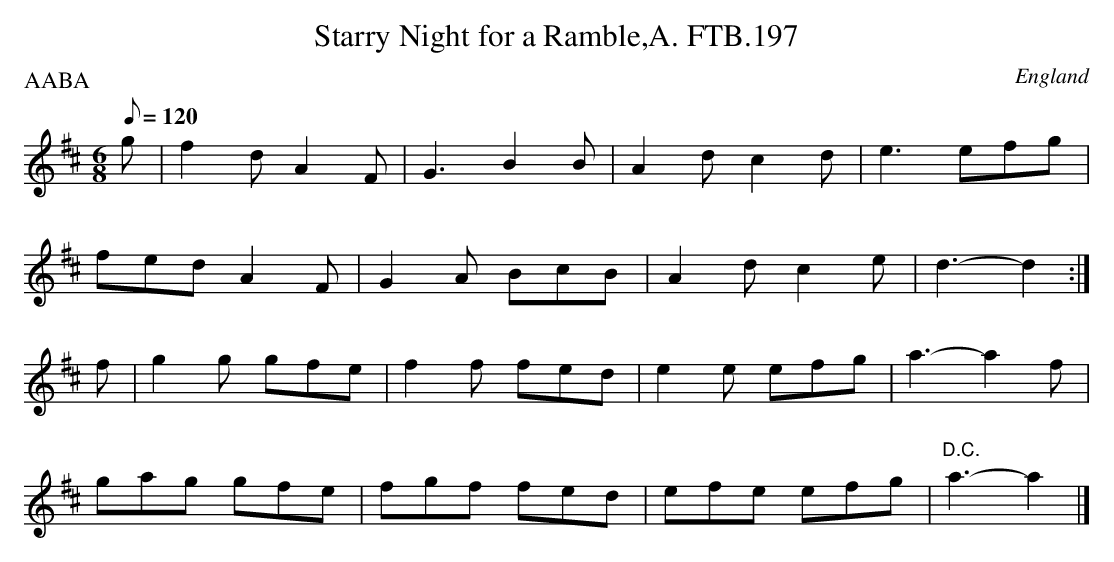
X:1
T:Starry Night for a Ramble,A. FTB.197
M:6/8
Q:120
O:England
P:AABA
K:D
g|f2d A2F|G3 B2B|A2d c2d|e3 efg|
fed A2F|G2A BcB|A2d c2e|d3-d2:|
f|g2g gfe|f2f fed|e2e efg|a3-a2f|
gag gfe|fgf fed|efe efg|"D.C."a3-a2|]
